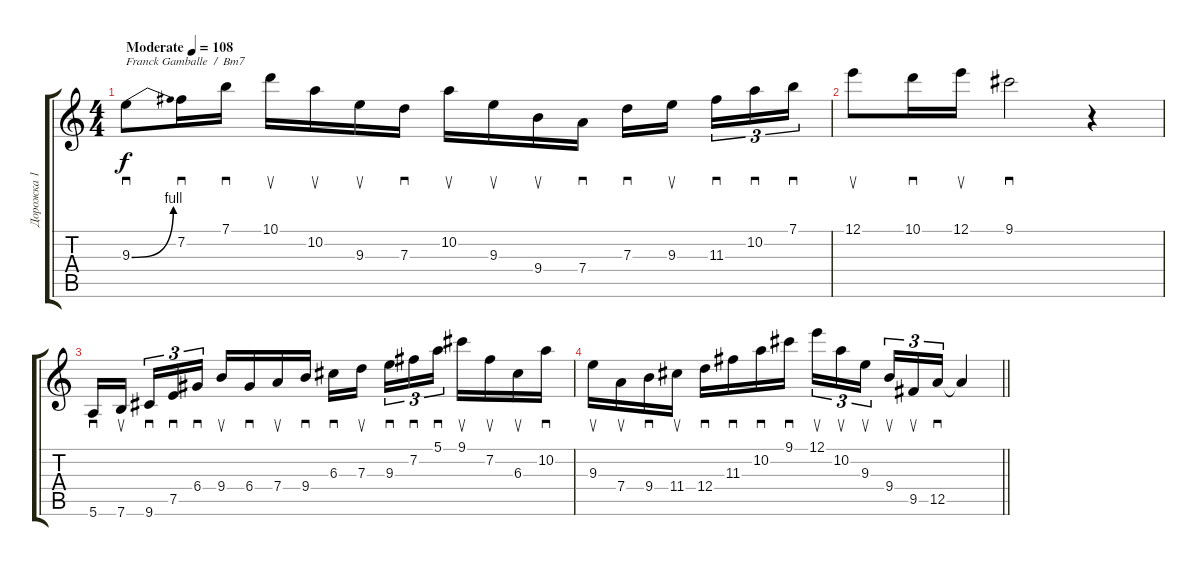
\track ("Дорожка 1" "Дорожка 1") {instrument electricguitarjazz}
\staff {score tabs}
\tuning (E4 B3 G3 D3 A2 E2) {hide}
\ts (4 4)
\tempo (108 "Moderate")
\clef g2
\ks c
9.3{be (bend 0 0 60 4)}.8{sd txt "Franck Gamballe  /  Bm7" dy f instrument electricguitarjazz} 7.2.16{sd} 7.1.16{sd} 10.1.16{su} 10.2.16{su} 9.3.16{su} 7.3.16{sd} 10.2.16{su} 9.3.16{su} 9.4.16{su} 7.4.16{sd} 7.3.16{sd} 9.3.16{su beam splitsecondary} 11.3.16{sd tu (3 2)} 10.2.16{sd tu (3 2)} 7.1.16{sd tu (3 2)} |
12.1.8{su} 10.1.16{sd} 12.1.16{su} 9.1.2{sd} r.4 |
5.6.16{sd} 7.6.16{su beam splitsecondary} 9.6.16{sd tu (3 2)} 7.5.16{sd tu (3 2)} 6.4.16{sd tu (3 2)} 9.4.16{su} 6.4.16{sd} 7.4.16{su} 9.4.16{sd} 6.3.16{sd} 7.3.16{su beam splitsecondary} 9.3.16{sd tu (3 2)} 7.2.16{sd tu (3 2)} 5.1.16{sd tu (3 2)} 9.1.16{su} 7.2.16{su} 6.3.16{su} 10.2.16{sd} |
\barLineRight lightlight
9.3.16{su} 7.4.16{su} 9.4.16{sd} 11.4.16{su} 12.4.16{sd} 11.3.16{sd} 10.2.16{sd} 9.1.16{sd} 12.1.16{su tu (3 2)} 10.2.16{su tu (3 2)} 9.3.16{su tu (3 2) beam splitsecondary} 9.4.16{su tu (3 2)} 9.5.16{su tu (3 2)} 12.5.16{sd tu (3 2)} 12.5{t}.4
